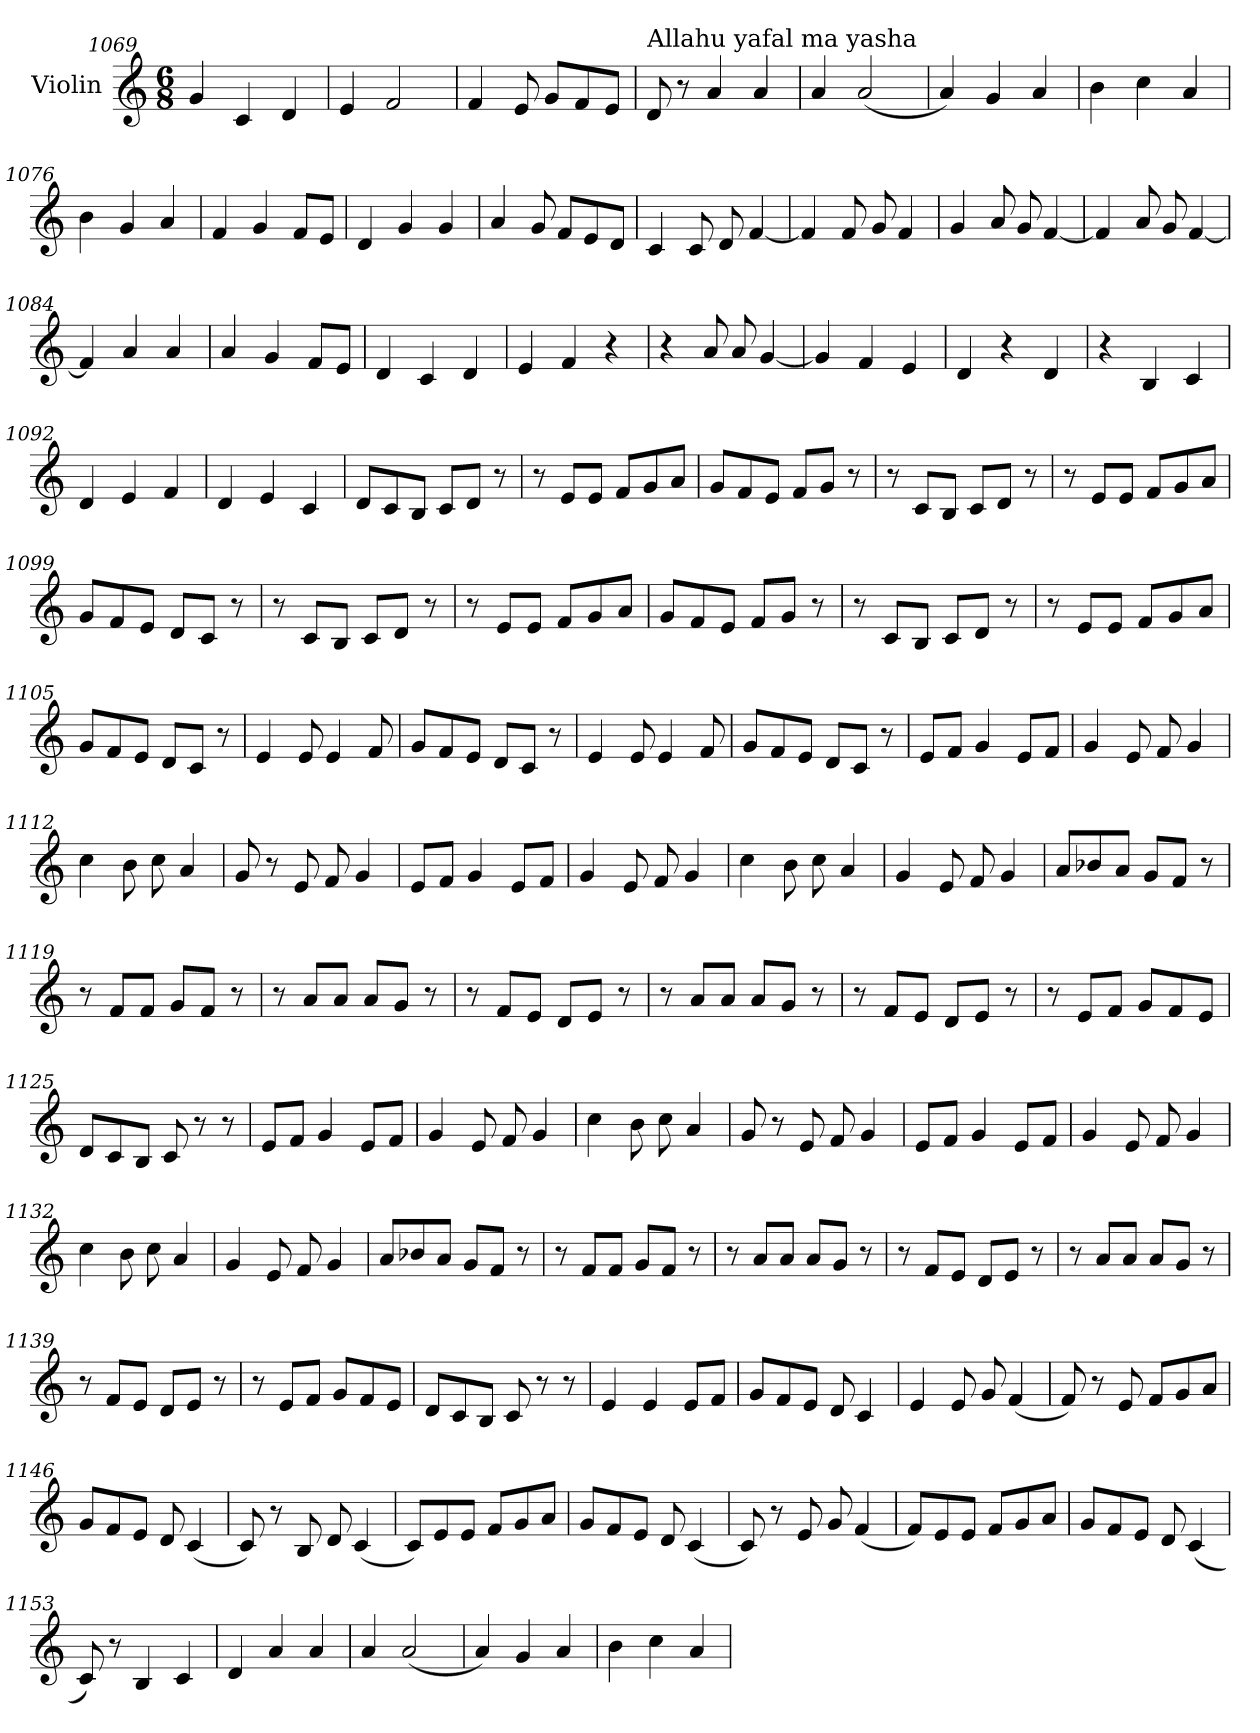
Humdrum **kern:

**kern
*part1
*staff1
*I"Violin
*clefG2
*k[]
*C:
*M6/8
=1069
4g/
4c/
4d/
=1070
4e/
2f/
!!LO:PB:g=z
=1071
4f/
8e/
8g/L
8f/
8e/J
=1072
*MM190
!LO:TX:a:t=Allahu yafal ma yasha
8d/
8r
4a/
4a/
!!LO:PB:g=z
=1073
4a/
(2a/
=1074
4a/)
4g/
4a/
=1075
4b\
4cc\
4a/
=1076
4b\
4g/
4a/
=1077
4f/
4g/
8f/L
8e/J
=1078
4d/
4g/
4g/
=1079
4a/
8g/
8f/L
8e/
8d/J
!!LO:PB:g=z
=1080
4c/
8c/
8d/
[4f/
=1081
4f/]
8f/
8g/
4f/
=1082
4g/
8a/
8g/
[4f/
=1083
4f/]
8a/
8g/
[4f/
!!LO:PB:g=z
=1084
4f/]
4a/
4a/
=1085
4a/
4g/
8f/L
8e/J
!!LO:PB:g=z
=1086
4d/
4c/
4d/
=1087
4e/
4f/
4r
=1088
4r
8a/
8a/
[4g/
=1089
4g/]
4f/
4e/
=1090
4d/
4r
4d/
!!LO:PB:g=z
=1091
4r
4B/
4c/
=1092
4d/
4e/
4f/
!!LO:PB:g=z
=1093
4d/
4e/
4c/
=1094
8d/L
8c/
8B/J
8c/L
8d/J
8r
=1095
8r
8e/L
8e/J
8f/L
8g/
8a/J
=1096
8g/L
8f/
8e/J
8f/L
8g/J
8r
!!LO:PB:g=z
=1097
8r
8c/L
8B/J
8c/L
8d/J
8r
=1098
8r
8e/L
8e/J
8f/L
8g/
8a/J
!!LO:PB:g=z
=1099
8g/L
8f/
8e/J
8d/L
8c/J
8r
=1100
8r
8c/L
8B/J
8c/L
8d/J
8r
=1101
8r
8e/L
8e/J
8f/L
8g/
8a/J
!!LO:PB:g=z
=1102
8g/L
8f/
8e/J
8f/L
8g/J
8r
=1103
8r
8c/L
8B/J
8c/L
8d/J
8r
!!LO:PB:g=z
=1104
8r
8e/L
8e/J
8f/L
8g/
8a/J
=1105
8g/L
8f/
8e/J
8d/L
8c/J
8r
=1106
4e/
8e/
4e/
8f/
!!LO:PB:g=z
=1107
8g/L
8f/
8e/J
8d/L
8c/J
8r
=1108
4e/
8e/
4e/
8f/
!!LO:PB:g=z
=1109
8g/L
8f/
8e/J
8d/L
8c/J
8r
=1110
8e/L
8f/J
4g/
8e/L
8f/J
=1111
4g/
8e/
8f/
4g/
=1112
4cc\
8b\
8cc\
4a/
!!LO:PB:g=z
=1113
8g/
8r
8e/
8f/
4g/
=1114
8e/L
8f/J
4g/
8e/L
8f/J
!!LO:PB:g=z
=1115
4g/
8e/
8f/
4g/
=1116
4cc\
8b\
8cc\
4a/
=1117
4g/
8e/
8f/
4g/
=1118
8a/L
8b-X/
8a/J
8g/L
8f/J
8r
!!LO:PB:g=z
=1119
8r
8f/L
8f/J
8g/L
8f/J
8r
=1120
8r
8a/L
8a/J
8a/L
8g/J
8r
!!LO:PB:g=z
=1121
8r
8f/L
8e/J
8d/L
8e/J
8r
=1122
8r
8a/L
8a/J
8a/L
8g/J
8r
=1123
8r
8f/L
8e/J
8d/L
8e/J
8r
=1124
8r
8e/L
8f/J
8g/L
8f/
8e/J
=1125
8d/L
8c/
8B/J
8c/
8r
8r
!!LO:PB:g=z
=1126
8e/L
8f/J
4g/
8e/L
8f/J
=1127
4g/
8e/
8f/
4g/
=1128
4cc\
8b\
8cc\
4a/
=1129
8g/
8r
8e/
8f/
4g/
!!LO:PB:g=z
=1130
8e/L
8f/J
4g/
8e/L
8f/J
=1131
4g/
8e/
8f/
4g/
!!LO:PB:g=z
=1132
4cc\
8b\
8cc\
4a/
=1133
4g/
8e/
8f/
4g/
=1134
8a/L
8b-X/
8a/J
8g/L
8f/J
8r
=1135
8r
8f/L
8f/J
8g/L
8f/J
8r
!!LO:PB:g=z
=1136
8r
8a/L
8a/J
8a/L
8g/J
8r
=1137
8r
8f/L
8e/J
8d/L
8e/J
8r
!!LO:PB:g=z
=1138
8r
8a/L
8a/J
8a/L
8g/J
8r
=1139
8r
8f/L
8e/J
8d/L
8e/J
8r
=1140
8r
8e/L
8f/J
8g/L
8f/
8e/J
!!LO:PB:g=z
=1141
8d/L
8c/
8B/J
8c/
8r
8r
=1142
4e/
4e/
8e/L
8f/J
!!LO:PB:g=z
=1143
8g/L
8f/
8e/J
8d/
4c/
=1144
4e/
8e/
8g/
(4f/
=1145
8f/)
8r
8e/
8f/L
8g/
8a/J
=1146
8g/L
8f/
8e/J
8d/
(4c/
!!LO:PB:g=z
=1147
8c/)
8r
8B/
8d/
(4c/
=1148
8c/L)
8e/
8e/J
8f/L
8g/
8a/J
!!LO:PB:g=z
=1149
8g/L
8f/
8e/J
8d/
(4c/
=1150
8c/)
8r
8e/
8g/
(4f/
=1151
8f/L)
8e/
8e/J
8f/L
8g/
8a/J
!!LO:PB:g=z
=1152
8g/L
8f/
8e/J
8d/
(4c/
=1153
8c/)
8r
4B/
4c/
!!LO:PB:g=z
=1154
4d/
4a/
4a/
=1155
4a/
(2a/
=1156
4a/)
4g/
4a/
=1157
4b\
4cc\
4a/
=
*-
